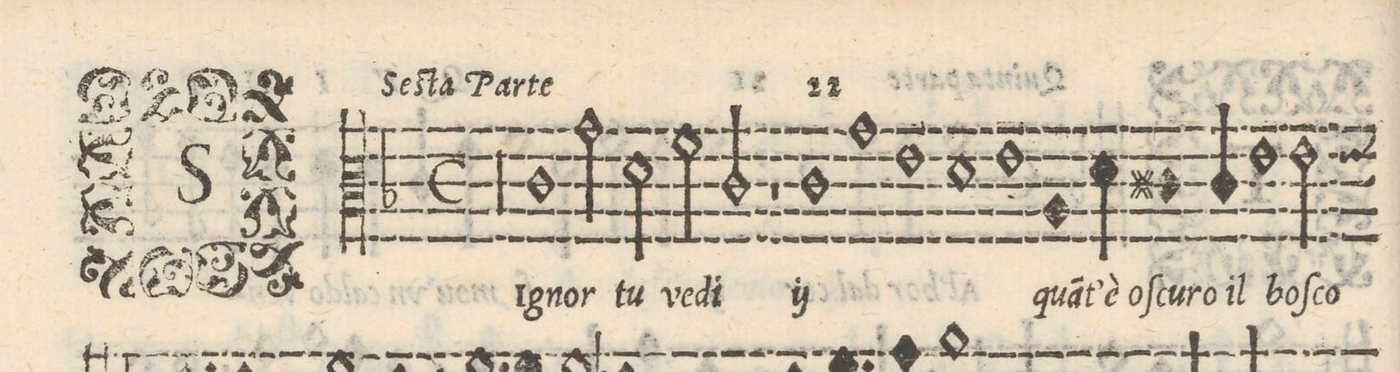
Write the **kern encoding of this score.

**kern	**text
*I"QVINTO	*
*clefC3	*
*k[b-]	*
*met(c)	*
*M2/1	*
00r	.
=2-	=2-
=3-	=3-
1c\	SI-
2g\	-gnor
2d\	tu
=4-	=4-
2f\	ve-
2c/	-di
1r	.
=5-	=5-
*	*ij
1c\	SI-
1g\	-gnor
=6-	=6-
1e\	tu
1d\	ve-
=7-	=7-
1e\	-di
*col	*Xij
1A/	qua(n)-
=8-	=8-
2d\	-t`è_oſ-
1c#X\	-cu-
2c#/	-ro_il
*Xcol	*
=9-	=9-
1e\	bo-
2e\	-ſco
*-	*-
